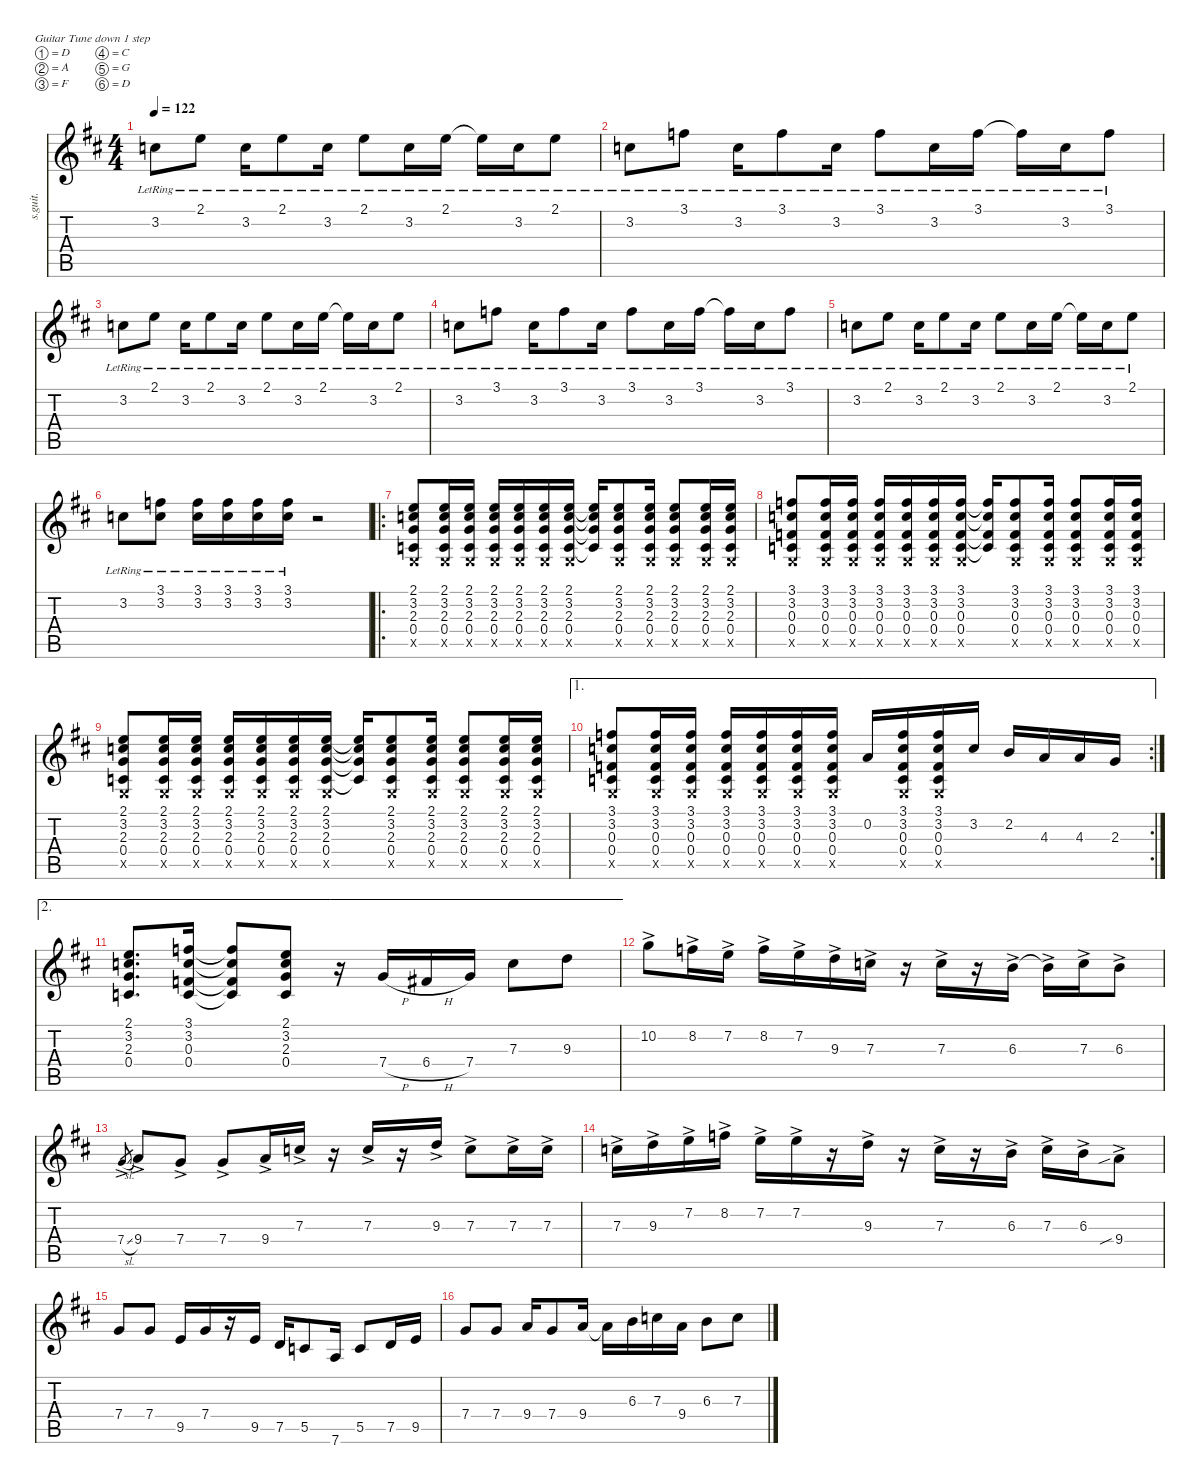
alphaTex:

\defaultSystemsLayout 4
\hideDynamics
\bracketExtendMode nobrackets
\otherSystemsTrackNameOrientation horizontal
\track ("Guitar1" "s.guit.") {instrument acousticguitarsteel}
\staff {score tabs}
\tuning (D4 A3 F3 C3 G2 D2)
\ts (4 4)
\tempo 122
\clef g2
\ks d
3.2{lr acc forcenatural}.8{dy f instrument acousticguitarsteel beam Down} 2.1{lr acc forcenatural}.8{beam Down} 3.2{lr acc forcenatural}.16{beam Down} 2.1{lr acc forcenatural}.8{beam Down} 3.2{lr acc forcenatural}.16{beam Down} 2.1{lr acc forcenatural}.8{beam Down} 3.2{lr acc forcenatural}.16{beam Down} 2.1{lr acc forcenatural}.16{beam Down} 2.1{lr t acc forcenatural}.16{beam Down} 3.2{lr acc forcenatural}.16{beam Down} 2.1{lr acc forcenatural}.8{beam Down} |
3.2{lr acc forcenatural}.8{beam Down} 3.1{lr acc forcenatural}.8{beam Down} 3.2{lr acc forcenatural}.16{beam Down} 3.1{lr acc forcenatural}.8{beam Down} 3.2{lr acc forcenatural}.16{beam Down} 3.1{lr acc forcenatural}.8{beam Down} 3.2{lr acc forcenatural}.16{beam Down} 3.1{lr acc forcenatural}.16{beam Down} 3.1{lr t acc forcenatural}.16{beam Down} 3.2{lr acc forcenatural}.16{beam Down} 3.1{lr acc forcenatural}.8{beam Down} |
3.2{lr acc forcenatural}.8{beam Down} 2.1{lr acc forcenatural}.8{beam Down} 3.2{lr acc forcenatural}.16{beam Down} 2.1{lr acc forcenatural}.8{beam Down} 3.2{lr acc forcenatural}.16{beam Down} 2.1{lr acc forcenatural}.8{beam Down} 3.2{lr acc forcenatural}.16{beam Down} 2.1{lr acc forcenatural}.16{beam Down} 2.1{lr t acc forcenatural}.16{beam Down} 3.2{lr acc forcenatural}.16{beam Down} 2.1{lr acc forcenatural}.8{beam Down} |
3.2{lr acc forcenatural}.8{beam Down} 3.1{lr acc forcenatural}.8{beam Down} 3.2{lr acc forcenatural}.16{beam Down} 3.1{lr acc forcenatural}.8{beam Down} 3.2{lr acc forcenatural}.16{beam Down} 3.1{lr acc forcenatural}.8{beam Down} 3.2{lr acc forcenatural}.16{beam Down} 3.1{lr acc forcenatural}.16{beam Down} 3.1{lr t acc forcenatural}.16{beam Down} 3.2{lr acc forcenatural}.16{beam Down} 3.1{lr acc forcenatural}.8{beam Down} |
3.2{lr acc forcenatural}.8{beam Down} 2.1{lr acc forcenatural}.8{beam Down} 3.2{lr acc forcenatural}.16{beam Down} 2.1{lr acc forcenatural}.8{beam Down} 3.2{lr acc forcenatural}.16{beam Down} 2.1{lr acc forcenatural}.8{beam Down} 3.2{lr acc forcenatural}.16{beam Down} 2.1{lr acc forcenatural}.16{beam Down} 2.1{lr t acc forcenatural}.16{beam Down} 3.2{lr acc forcenatural}.16{beam Down} 2.1{lr acc forcenatural}.8{beam Down} |
3.2{lr acc forcenatural}.8{beam Down} (3.1{lr acc forcenatural} 3.2{lr acc forcenatural}).8{beam Down} (3.1{lr acc forcenatural} 3.2{lr acc forcenatural}).16{beam Down} (3.1{lr acc forcenatural} 3.2{lr acc forcenatural}).16{beam Down} (3.1{lr acc forcenatural} 3.2{lr acc forcenatural}).16{beam Down} (3.1{lr acc forcenatural} 3.2{lr acc forcenatural}).16{beam Down} r.2{beam Down} |
\ro
(2.1{acc forcenatural} 3.2{acc forcenatural} 2.3{acc forcenatural} 0.4{acc forcenatural} 0.5{x acc forcenatural}).8{beam Up} (2.1{acc forcenatural} 3.2{acc forcenatural} 2.3{acc forcenatural} 0.4{acc forcenatural} 0.5{x acc forcenatural}).16{beam Up} (2.1{acc forcenatural} 3.2{acc forcenatural} 2.3{acc forcenatural} 0.4{acc forcenatural} 0.5{x acc forcenatural}).16{beam Up} (2.1{acc forcenatural} 3.2{acc forcenatural} 2.3{acc forcenatural} 0.4{acc forcenatural} 0.5{x acc forcenatural}).16{beam Up} (2.1{acc forcenatural} 3.2{acc forcenatural} 2.3{acc forcenatural} 0.4{acc forcenatural} 0.5{x acc forcenatural}).16{beam Up} (2.1{acc forcenatural} 3.2{acc forcenatural} 2.3{acc forcenatural} 0.4{acc forcenatural} 0.5{x acc forcenatural}).16{beam Up} (2.1{acc forcenatural} 3.2{acc forcenatural} 2.3{acc forcenatural} 0.4{acc forcenatural} 0.5{x acc forcenatural}).16{beam Up} (2.1{t acc forcenatural} 3.2{t acc forcenatural} 2.3{t acc forcenatural} 0.4{t acc forcenatural}).16{beam Up} (2.1{acc forcenatural} 3.2{acc forcenatural} 2.3{acc forcenatural} 0.4{acc forcenatural} 0.5{x acc forcenatural}).8{beam Up} (2.1{acc forcenatural} 3.2{acc forcenatural} 2.3{acc forcenatural} 0.4{acc forcenatural} 0.5{x acc forcenatural}).16{beam Up} (2.1{acc forcenatural} 3.2{acc forcenatural} 2.3{acc forcenatural} 0.4{acc forcenatural} 0.5{x acc forcenatural}).8{beam Up} (2.1{acc forcenatural} 3.2{acc forcenatural} 2.3{acc forcenatural} 0.4{acc forcenatural} 0.5{x acc forcenatural}).16{beam Up} (2.1{acc forcenatural} 3.2{acc forcenatural} 2.3{acc forcenatural} 0.4{acc forcenatural} 0.5{x acc forcenatural}).16{beam Up} |
(3.1{acc forcenatural} 3.2{acc forcenatural} 0.3{acc forcenatural} 0.4{acc forcenatural} 0.5{x acc forcenatural}).8{beam Up} (3.1{acc forcenatural} 3.2{acc forcenatural} 0.3{acc forcenatural} 0.4{acc forcenatural} 0.5{x acc forcenatural}).16{beam Up} (3.1{acc forcenatural} 3.2{acc forcenatural} 0.3{acc forcenatural} 0.4{acc forcenatural} 0.5{x acc forcenatural}).16{beam Up} (3.1{acc forcenatural} 3.2{acc forcenatural} 0.3{acc forcenatural} 0.4{acc forcenatural} 0.5{x acc forcenatural}).16{beam Up} (3.1{acc forcenatural} 3.2{acc forcenatural} 0.3{acc forcenatural} 0.4{acc forcenatural} 0.5{x acc forcenatural}).16{beam Up} (3.1{acc forcenatural} 3.2{acc forcenatural} 0.3{acc forcenatural} 0.4{acc forcenatural} 0.5{x acc forcenatural}).16{beam Up} (3.1{acc forcenatural} 3.2{acc forcenatural} 0.3{acc forcenatural} 0.4{acc forcenatural} 0.5{x acc forcenatural}).16{beam Up} (3.1{t acc forcenatural} 3.2{t acc forcenatural} 0.3{t acc forcenatural} 0.4{t acc forcenatural}).16{beam Up} (3.1{acc forcenatural} 3.2{acc forcenatural} 0.3{acc forcenatural} 0.4{acc forcenatural} 0.5{x acc forcenatural}).8{beam Up} (3.1{acc forcenatural} 3.2{acc forcenatural} 0.3{acc forcenatural} 0.4{acc forcenatural} 0.5{x acc forcenatural}).16{beam Up} (3.1{acc forcenatural} 3.2{acc forcenatural} 0.3{acc forcenatural} 0.4{acc forcenatural} 0.5{x acc forcenatural}).8{beam Up} (3.1{acc forcenatural} 3.2{acc forcenatural} 0.3{acc forcenatural} 0.4{acc forcenatural} 0.5{x acc forcenatural}).16{beam Up} (3.1{acc forcenatural} 3.2{acc forcenatural} 0.3{acc forcenatural} 0.4{acc forcenatural} 0.5{x acc forcenatural}).16{beam Up} |
(2.1{acc forcenatural} 3.2{acc forcenatural} 2.3{acc forcenatural} 0.4{acc forcenatural} 0.5{x acc forcenatural}).8{beam Up} (2.1{acc forcenatural} 3.2{acc forcenatural} 2.3{acc forcenatural} 0.4{acc forcenatural} 0.5{x acc forcenatural}).16{beam Up} (2.1{acc forcenatural} 3.2{acc forcenatural} 2.3{acc forcenatural} 0.4{acc forcenatural} 0.5{x acc forcenatural}).16{beam Up} (2.1{acc forcenatural} 3.2{acc forcenatural} 2.3{acc forcenatural} 0.4{acc forcenatural} 0.5{x acc forcenatural}).16{beam Up} (2.1{acc forcenatural} 3.2{acc forcenatural} 2.3{acc forcenatural} 0.4{acc forcenatural} 0.5{x acc forcenatural}).16{beam Up} (2.1{acc forcenatural} 3.2{acc forcenatural} 2.3{acc forcenatural} 0.4{acc forcenatural} 0.5{x acc forcenatural}).16{beam Up} (2.1{acc forcenatural} 3.2{acc forcenatural} 2.3{acc forcenatural} 0.4{acc forcenatural} 0.5{x acc forcenatural}).16{beam Up} (2.1{t acc forcenatural} 3.2{t acc forcenatural} 2.3{t acc forcenatural} 0.4{t acc forcenatural}).16{beam Up} (2.1{acc forcenatural} 3.2{acc forcenatural} 2.3{acc forcenatural} 0.4{acc forcenatural} 0.5{x acc forcenatural}).8{beam Up} (2.1{acc forcenatural} 3.2{acc forcenatural} 2.3{acc forcenatural} 0.4{acc forcenatural} 0.5{x acc forcenatural}).16{beam Up} (2.1{acc forcenatural} 3.2{acc forcenatural} 2.3{acc forcenatural} 0.4{acc forcenatural} 0.5{x acc forcenatural}).8{beam Up} (2.1{acc forcenatural} 3.2{acc forcenatural} 2.3{acc forcenatural} 0.4{acc forcenatural} 0.5{x acc forcenatural}).16{beam Up} (2.1{acc forcenatural} 3.2{acc forcenatural} 2.3{acc forcenatural} 0.4{acc forcenatural} 0.5{x acc forcenatural}).16{beam Up} |
\ae 1
\rc 2
(3.1{acc forcenatural} 3.2{acc forcenatural} 0.3{acc forcenatural} 0.4{acc forcenatural} 0.5{x acc forcenatural}).8{beam Up} (3.1{acc forcenatural} 3.2{acc forcenatural} 0.3{acc forcenatural} 0.4{acc forcenatural} 0.5{x acc forcenatural}).16{beam Up} (3.1{acc forcenatural} 3.2{acc forcenatural} 0.3{acc forcenatural} 0.4{acc forcenatural} 0.5{x acc forcenatural}).16{beam Up} (3.1{acc forcenatural} 3.2{acc forcenatural} 0.3{acc forcenatural} 0.4{acc forcenatural} 0.5{x acc forcenatural}).16{beam Up} (3.1{acc forcenatural} 3.2{acc forcenatural} 0.3{acc forcenatural} 0.4{acc forcenatural} 0.5{x acc forcenatural}).16{beam Up} (3.1{acc forcenatural} 3.2{acc forcenatural} 0.3{acc forcenatural} 0.4{acc forcenatural} 0.5{x acc forcenatural}).16{beam Up} (3.1{acc forcenatural} 3.2{acc forcenatural} 0.3{acc forcenatural} 0.4{acc forcenatural} 0.5{x acc forcenatural}).16{beam Up} 0.2{acc forcenatural}.16{beam Up} (3.1{acc forcenatural} 3.2{acc forcenatural} 0.3{acc forcenatural} 0.4{acc forcenatural} 0.5{x acc forcenatural}).16{beam Up} (3.1{acc forcenatural} 3.2{acc forcenatural} 0.3{acc forcenatural} 0.4{acc forcenatural} 0.5{x acc forcenatural}).16{beam Up} 3.2{acc forcenatural}.16{beam Up} 2.2{acc forcenatural}.16{beam Up} 4.3{acc forcenatural}.16{beam Up} 4.3{acc forcenatural}.16{beam Up} 2.3{acc forcenatural}.16{beam Up} |
\ae 2
(2.1{acc forcenatural} 3.2{acc forcenatural} 2.3{acc forcenatural} 0.4{acc forcenatural}).8{d beam Up} (3.1{acc forcenatural} 3.2{acc forcenatural} 0.3{acc forcenatural} 0.4{acc forcenatural}).16{beam Up} (3.1{t acc forcenatural} 3.2{t acc forcenatural} 0.3{t acc forcenatural} 0.4{t acc forcenatural}).8{beam Up} (2.1{acc forcenatural} 3.2{acc forcenatural} 2.3{acc forcenatural} 0.4{acc forcenatural}).8{beam Up} r.16{beam Up} 7.4{h acc forcenatural}.16{beam Up} 6.4{h acc #}.16{beam Up} 7.4{acc forcenatural}.16{beam Up} 7.3{acc forcenatural}.8{beam Down} 9.3{acc forcenatural}.8{beam Down} |
10.2{ac acc forcenatural}.8{beam Down} 8.2{ac acc forcenatural}.16{beam Down} 7.2{ac acc forcenatural}.16{beam Down} 8.2{ac acc forcenatural}.16{beam Down} 7.2{ac acc forcenatural}.16{beam Down} 9.3{ac acc forcenatural}.16{beam Down} 7.3{ac acc forcenatural}.16{beam Down} r.16{beam Down} 7.3{ac acc forcenatural}.16{beam Down} r.16{beam Down} 6.3{ac acc forcenatural}.16{beam Down} 6.3{ac t acc forcenatural}.16{beam Down} 7.3{ac acc forcenatural}.16{beam Down} 6.3{ac acc forcenatural}.8{beam Down} |
7.4{sl ac acc forcenatural}.8{gr dy mf beam Up} 9.4{ac acc forcenatural}.8{dy f beam Up} 7.4{ac acc forcenatural}.8{beam Up} 7.4{ac acc forcenatural}.8{beam Up} 9.4{ac acc forcenatural}.16{beam Up} 7.3{ac acc forcenatural}.16{beam Up} r.16{beam Up} 7.3{ac acc forcenatural}.16{beam Down} r.16{beam Down} 9.3{ac acc forcenatural}.16{beam Down} 7.3{ac acc forcenatural}.8{beam Down} 7.3{ac acc forcenatural}.16{beam Down} 7.3{ac acc forcenatural}.16{beam Down} |
7.3{ac acc forcenatural}.16{beam Down} 9.3{ac acc forcenatural}.16{beam Down} 7.2{ac acc forcenatural}.16{beam Down} 8.2{ac acc forcenatural}.16{beam Down} 7.2{ac acc forcenatural}.16{beam Down} 7.2{ac acc forcenatural}.16{beam Down} r.16{beam Down} 9.3{ac acc forcenatural}.16{beam Down} r.16{beam Down} 7.3{ac acc forcenatural}.16{beam Down} r.16{beam Down} 6.3{ac acc forcenatural}.16{beam Down} 7.3{ac acc forcenatural}.16{beam Down} 6.3{ac acc forcenatural}.16{beam Down} 9.4{sib ac acc forcenatural}.8{beam Down} |
7.4{acc forcenatural}.8{beam Up} 7.4{acc forcenatural}.8{beam Up} 9.5{acc forcenatural}.16{beam Up} 7.4{acc forcenatural}.16{beam Up} r.16{beam Up} 9.5{acc forcenatural}.16{beam Up} 7.5{acc forcenatural}.16{beam Up} 5.5{acc forcenatural}.8{beam Up} 7.6{acc forcenatural}.16{beam Up} 5.5{acc forcenatural}.8{beam Up} 7.5{acc forcenatural}.16{beam Up} 9.5{acc forcenatural}.16{beam Up} |
7.4{acc forcenatural}.8{beam Up} 7.4{acc forcenatural}.8{beam Up} 9.4{acc forcenatural}.16{beam Up} 7.4{acc forcenatural}.8{beam Up} 9.4{acc forcenatural}.16{beam Up} 9.4{t acc forcenatural}.16{beam Down} 6.3{acc forcenatural}.16{beam Down} 7.3{acc forcenatural}.16{beam Down} 9.4{acc forcenatural}.16{beam Down} 6.3{acc forcenatural}.8{beam Down} 7.3{acc forcenatural}.8{beam Down}
